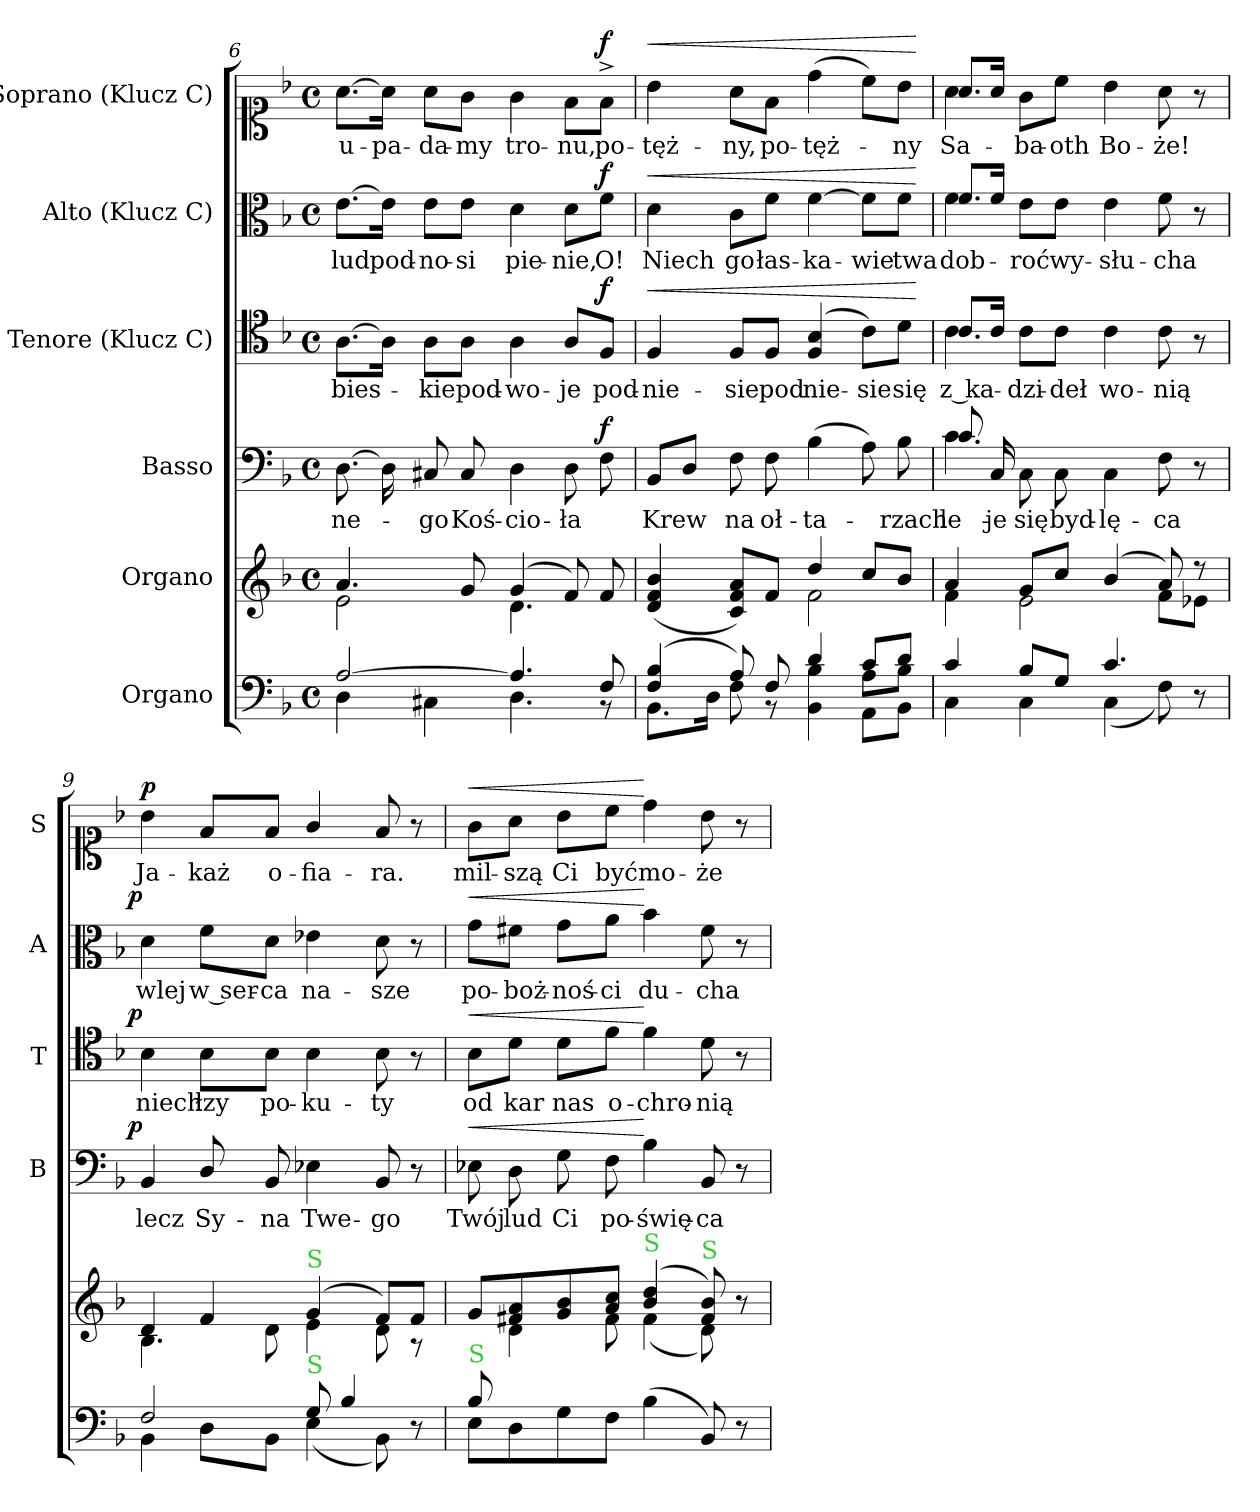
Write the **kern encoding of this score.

**kern	**kern	**kern	**text	**dynam	**kern	**text	**dynam	**kern	**text	**dynam	**kern	**text	**dynam
*part6	*part5	*part4	*part4	*part4	*part3	*part3	*part3	*part2	*part2	*part2	*part1	*part1	*part1
*staff6	*staff5	*staff4	*staff4	*staff4	*staff3	*staff3	*staff3	*staff2	*staff2	*staff2	*staff1	*staff1	*staff1
*I"Organo	*I"Organo	*I"Basso	*	*	*I"Tenore (Klucz C)	*	*	*I"Alto (Klucz C)	*	*	*I"Soprano (Klucz C)	*	*
*	*	*I'B	*	*	*I'T	*	*	*I'A	*	*	*I'S	*	*
*clefF4	*clefG2	*clefF4	*	*	*clefC4	*	*	*clefC3	*	*	*clefC1	*	*
*k[b-]	*k[b-]	*k[b-]	*	*	*k[b-]	*	*	*k[b-]	*	*	*k[b-]	*	*
*M4/4	*M4/4	*M4/4	*	*	*M4/4	*	*	*M4/4	*	*	*M4/4	*	*
*met(c)	*met(c)	*met(c)	*	*	*met(c)	*	*	*met(c)	*	*	*met(c)	*	*
=6	=6	=6	=6	=6	=6	=6	=6	=6	=6	=6	=6	=6	=6
*^	*^	*	*	*	*	*	*	*	*	*	*	*	*
[2A/	4D\	4.a/	2e\	[8.D\	-ne-	.	[8.A\L	-bies-	.	[8.e\L	lud	.	[8.a\L	u-	.
.	.	.	.	16D\]	.	.	16A\Jk]	.	.	16e\Jk]	pod-	.	16a\Jk]	-pa-	.
.	4C#X\	.	.	8C#X/	-go	.	8A\L	-kie	.	8e\L	-no-	.	8a\L	-da-	.
.	.	8g/	.	8C#/	Koś-	.	8A\J	pod-	.	8e\J	-si	.	8g\J	-my	.
4.A/]	4.D\	(<4g/	4.d\	4D\	-cio-	.	4A\	-wo-	.	4d\	pie-	.	4g\	tro-	.
.	.	8f/)	.	8D\	-ła	.	8A/L	-je	.	8d\L	-nie,	.	8f\L	nu,	.
!	!	!	!	!	!	!LO:DY:a	!	!	!LO:DY:a	!	!	!LO:DY:a	!	!	!LO:DY:a
8F/	8r	8f/	8rAyy	8F\	.	f	8F/J	pod-	f	8f\J	O!	f	8f^\J	po-	f
=7	=7	=7	=7	=7	=7	=7	=7	=7	=7	=7	=7	=7	=7	=7	=7
*	*^	*	*	*	*	*	*	*	*	*	*	*	*	*	*
!	!	!	!	!	!	!	!	!	!	!LO:HP:a	!	!	!LO:HP:a	!	!	!LO:HP:a
(4F/ 4B-/	8.BB-\L	2rBBBByy	(<4d/ 4f/ 4b-/	2ryy	8BB-/L	Krew	.	4F/	-nie-	<	4d\	Niech	<	4b-\	-tęż-	<
.	.	.	.	.	8D/J	.	.	.	.	.	.	.	.	.	.	.
.	16D\Jk	.	.	.	.	.	.	.	.	.	.	.	.	.	.	.
8A/)	8F\	.	8c/ 8f/ 8a/L)	.	8F\	na	.	8F/L	-sie	.	8c\L	go	.	8a\L	-ny,	.
8F/	8r	.	8f/J	.	8F\	oł-	.	8F/J	pod	.	8f\J	łas-	.	8f\J	po-	.
4d/	4BB-\ 4B-\	4rBBBByy	4dd/	2f\	(4B-\	-ta-	.	(4F/ 4B-/	nie-	.	[4f\	-ka-	.	(4dd\	-tęż-	.
8c/L	8A\L	8AA\L	8cc/L	.	8A\)	.	.	8c\L)	-sie	.	8f\L]	-wie	.	8cc\L)	.	.
8d/J	8B-\J	8BB-\J	8b-/J	.	8B-\	-rzach	.	8d\J	się	.	8f\J	twa	.	8b-\J	-ny	.
*v	*v	*v	*	*	*	*	*	*	*	*	*	*	*	*	*	*
*	*v	*v	*	*	*	*	*	*	*	*	*	*	*	*
.	.	.	.	.	.	.	[	.	.	[	.	.	[
=8	=8	=8	=8	=8	=8	=8	=8	=8	=8	=8	=8	=8	=8
*^	*^	*^	*	*	*^	*	*	*^	*	*	*^	*	*
4c/	4C\	4a/	4f\	4c\	8.c!/	le-	.	4c\	8.c!/L	z ka-	.	4f\	8.f!/L	dob-	.	4a\	8.a!/L	Sa-	.
.	.	.	.	.	16C!/	-je	.	.	16c!/Jk	.	.	.	16f!/Jk	.	.	.	16a!/Jk	.	.
8B-/L	4C\	8g/L	2e\	8C\	4rFFFyy	się	.	8c\L	4rEEyy	-dzi-	.	8e\L	4rGGyy	-roć	.	8g\L	4rDyy	-ba-	.
8G/J	.	8cc/J	.	8C\	.	byd-	.	8c\J	.	-deł	.	8e\J	.	wy-	.	8cc\J	.	-oth	.
4.c/	(>4C\	(<4b-/	.	4C\	2rFFFyy	-lę-	.	4c\	2rEEyy	wo-	.	4e\	2rGGyy	-słu-	.	4b-\	2rDyy	Bo-	.
.	8F\)	8a/)	8f\L	8F\	.	-ca	.	8c\	.	-nią	.	8f\	.	-cha	.	8a\	.	-że!	.
8r	8rEEyy	8r	8e-X\J	8r	.	.	.	8r	.	.	.	8r	.	.	.	8r	.	.	.
*	*	*	*	*v	*v	*	*	*	*	*	*	*v	*v	*	*	*v	*v	*	*
*	*	*	*	*	*	*	*v	*v	*	*	*	*	*	*	*	*
=9	=9	=9	=9	=9	=9	=9	=9	=9	=9	=9	=9	=9	=9	=9	=9
!	!	!	!	!	!	!LO:DY:a:rj	!	!	!LO:DY:a:rj	!	!	!LO:DY:a:rj	!	!	!LO:DY:a
2F/	4BB-\	4d/	4.B-\	4BB-/	lecz	p	4B-\	niech	p	4d\	wlej	p	4b-\	Ja-	p
.	8D\L	4f/	.	8D/	Sy-	.	8B-\L	łzy	.	8f\L	w ser-	.	8f/L	-każ	.
.	8BB-\J	.	8d\	8BB-/	-na	.	8B-\J	po-	.	8d\J	-ca	.	8f/J	o-	.
!	!	!LO:TX:a:color=limegreen:t=S	!	!	!	!	!	!	!	!	!	!	!	!	!
!LO:TX:a:color=limegreen:t=S	!	!	!	!	!	!	!	!	!	!	!	!	!	!	!
8G/	(>4E\	(4g/	4e\	4E-X\	Twe-	.	4B-\	-ku-	.	4e-X\	na-	.	4g/	-fia-	.
4B-/	.	.	.	.	.	.	.	.	.	.	.	.	.	.	.
.	8BB-\)	8f/L)	8d\	8BB-/	-go	.	8B-\	-ty	.	8d\	-sze	.	8f/	-ra.	.
8r	8rEEyy	8f/J	8r	8r	.	.	8r	.	.	8r	.	.	8r	.	.
=10	=10	=10	=10	=10	=10	=10	=10	=10	=10	=10	=10	=10	=10	=10	=10
!LO:TX:a:color=limegreen:t=S	!	!	!	!	!	!	!	!	!	!	!	!	!	!	!
!	!	!	!	!	!	!LO:HP:a	!	!	!LO:HP:a	!	!	!LO:HP:a	!	!	!LO:HP:a
8B-/	8E\L	8g/L	8rFyy	8E-X\	Twój	<	8B-\L	od	<	8g\L	po-	<	8g\L	mil-	<
8ryy	8D\	8f#X/ 8a/	4d\	8D\	lud	.	8d\J	kar	.	8f#X\J	-boż-	.	8a\J	-szą	.
4ryy	8G\	8g/ 8b-/	.	8G\	Ci	.	8d\L	nas	.	8g\L	-noś-	.	8b-\L	Ci	.
.	8F\J	8a/ 8cc/J	8f#\	8F\	po-	.	8f\J	o-	.	8a\J	-ci	.	8cc\J	być	.
!	!	!LO:TX:a:color=limegreen:t=S	!	!	!	!	!	!	!	!	!	!	!	!	!
2ryy	(4B-\	(4b-/ 4dd/	(4f#\	4B-\	-świę-	[	4f\	-chro-	[	4b-\	du-	[	4dd\	mo-	[
!	!	!LO:TX:a:color=limegreen:t=S	!	!	!	!	!	!	!	!	!	!	!	!	!
.	8BB-/)	8f#/ 8b-/)	8d\)	8BB-/	-ca	.	8d\	-nią	.	8f#\	-cha	.	8b-\	-że	.
.	8r	8r	8rFyy	8r	.	.	8r	.	.	8r	.	.	8r	.	.
*v	*v	*	*	*	*	*	*	*	*	*	*	*	*	*	*
*	*v	*v	*	*	*	*	*	*	*	*	*	*	*	*
=	=	=	=	=	=	=	=	=	=	=	=	=	=
*-	*-	*-	*-	*-	*-	*-	*-	*-	*-	*-	*-	*-	*-
